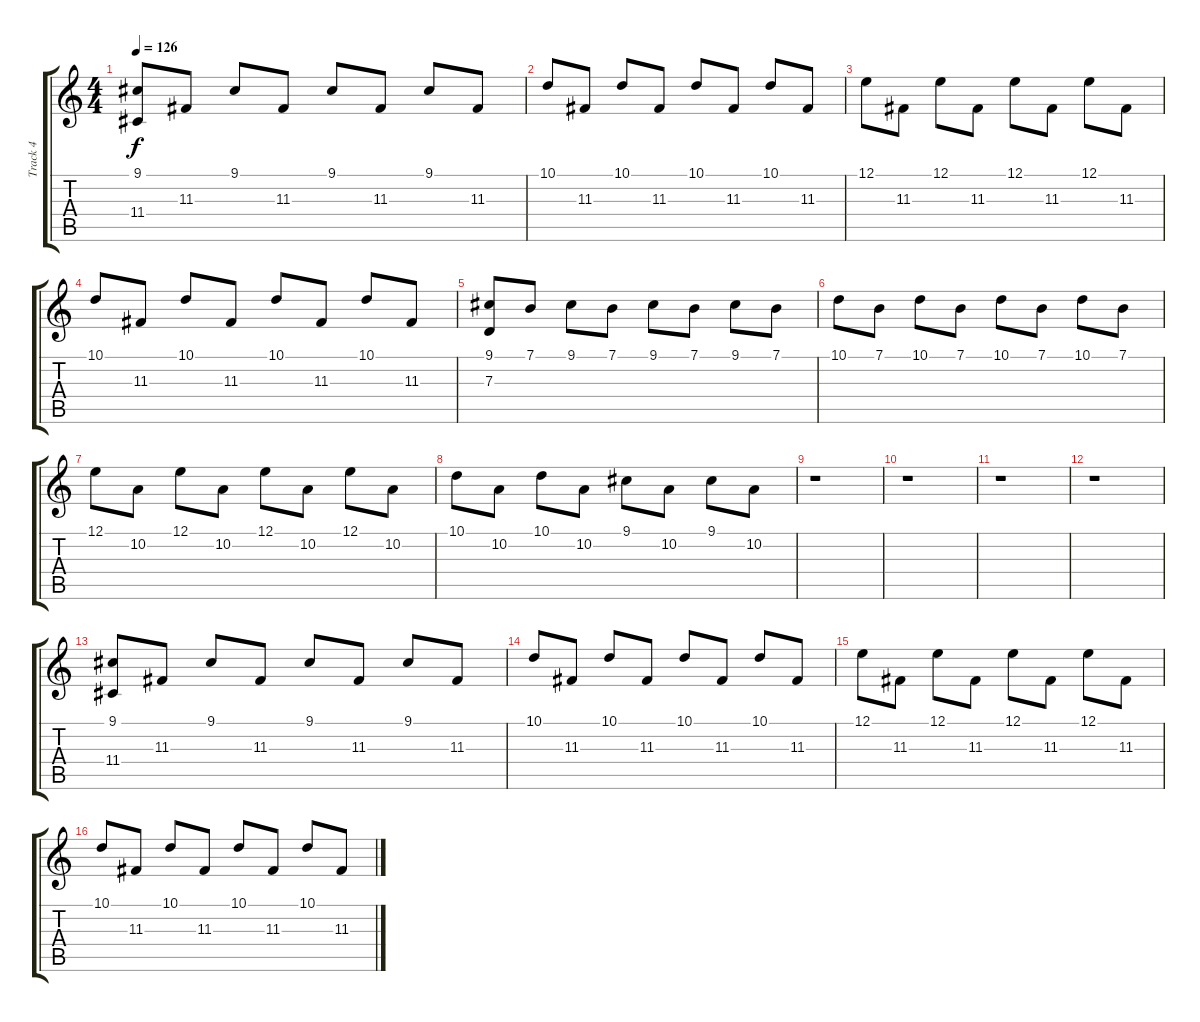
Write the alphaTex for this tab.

\track ("Track 4" "Track 4") {instrument stringensemble2}
\staff {score tabs}
\tuning (E4 B3 G3 D3 A2 E2) {hide}
\ts (4 4)
\tempo 126
\clef g2
\ks c
(9.1 11.4).8{dy f} 11.3.8 9.1.8 11.3.8 9.1.8 11.3.8 9.1.8 11.3.8 |
10.1.8 11.3.8 10.1.8 11.3.8 10.1.8 11.3.8 10.1.8 11.3.8 |
12.1.8 11.3.8 12.1.8 11.3.8 12.1.8 11.3.8 12.1.8 11.3.8 |
10.1.8 11.3.8 10.1.8 11.3.8 10.1.8 11.3.8 10.1.8 11.3.8 |
(9.1 7.3).8 7.1.8 9.1.8 7.1.8 9.1.8 7.1.8 9.1.8 7.1.8 |
10.1.8 7.1.8 10.1.8 7.1.8 10.1.8 7.1.8 10.1.8 7.1.8 |
12.1.8 10.2.8 12.1.8 10.2.8 12.1.8 10.2.8 12.1.8 10.2.8 |
10.1.8 10.2.8 10.1.8 10.2.8 9.1.8 10.2.8 9.1.8 10.2.8 |
r.1 |
r.1 |
r.1 |
r.1 |
(9.1 11.4).8 11.3.8 9.1.8 11.3.8 9.1.8 11.3.8 9.1.8 11.3.8 |
10.1.8 11.3.8 10.1.8 11.3.8 10.1.8 11.3.8 10.1.8 11.3.8 |
12.1.8 11.3.8 12.1.8 11.3.8 12.1.8 11.3.8 12.1.8 11.3.8 |
10.1.8 11.3.8 10.1.8 11.3.8 10.1.8 11.3.8 10.1.8 11.3.8
